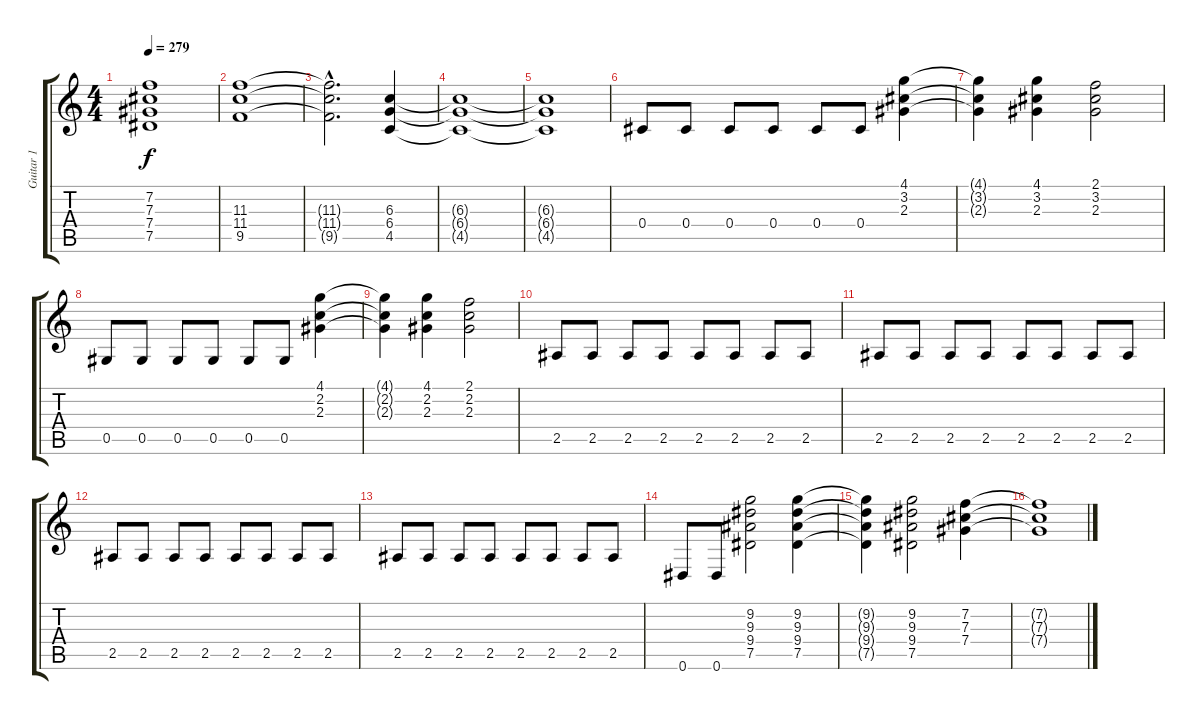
\track ("Guitar 1" "Guitar 1") {instrument distortionguitar}
\staff {score tabs}
\tuning (Eb4 Bb3 Gb3 Db3 Ab2 Eb2) {hide}
\ts (4 4)
\tempo 279
\clef g2
\ks c
(7.2{t} 7.3{t} 7.4{t} 7.5{t}).1{dy f} |
(11.3 11.4 9.5).1 |
(11.3{hac t} 11.4{hac t} 9.5{hac t}).2{d} (6.3 6.4 4.5).4 |
(6.3{t} 6.4{t} 4.5{t}).1 |
(6.3{t} 6.4{t} 4.5{t}).1 |
0.4.8 0.4.8 0.4.8 0.4.8 0.4.8 0.4.8 (4.1 3.2 2.3).4 |
(4.1{t} 3.2{t} 2.3{t}).4 (4.1 3.2 2.3).4 (2.1 3.2 2.3).2 |
0.5.8 0.5.8 0.5.8 0.5.8 0.5.8 0.5.8 (4.1 2.2 2.3).4 |
(4.1{t} 2.2{t} 2.3{t}).4 (4.1 2.2 2.3).4 (2.1 2.2 2.3).2 |
2.5.8 2.5.8 2.5.8 2.5.8 2.5.8 2.5.8 2.5.8 2.5.8 |
2.5.8 2.5.8 2.5.8 2.5.8 2.5.8 2.5.8 2.5.8 2.5.8 |
2.5.8 2.5.8 2.5.8 2.5.8 2.5.8 2.5.8 2.5.8 2.5.8 |
2.5.8 2.5.8 2.5.8 2.5.8 2.5.8 2.5.8 2.5.8 2.5.8 |
0.6.8 0.6.8 (9.2 9.3 9.4 7.5).2 (9.2 9.3 9.4 7.5).4 |
(9.2{t} 9.3{t} 9.4{t} 7.5{t}).4 (9.2 9.3 9.4 7.5).2 (7.2 7.3 7.4).4 |
(7.2{t} 7.3{t} 7.4{t}).1
